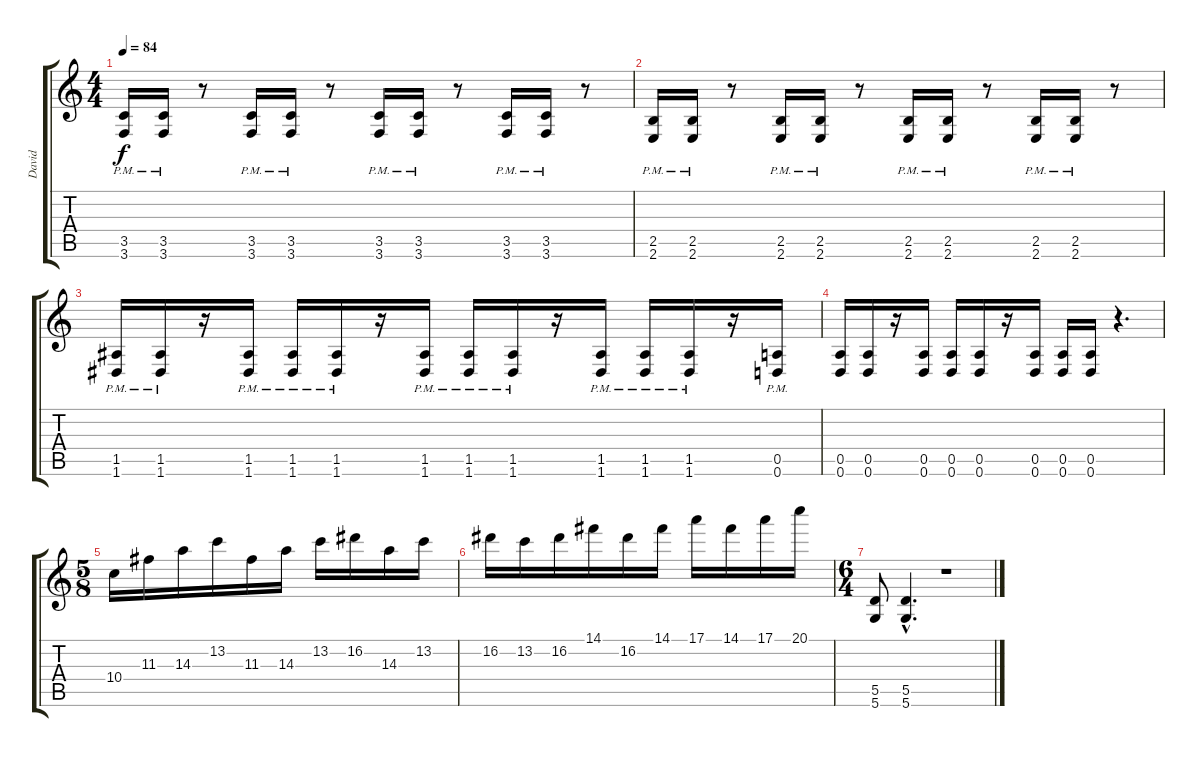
\track ("David" "David") {instrument distortionguitar}
\staff {score tabs}
\tuning (E4 B3 G3 D3 A2 D2) {hide}
\ts (4 4)
\tempo 84
\clef g2
\ks c
(3.5{pm} 3.6{pm}).16{dy f} (3.5{pm} 3.6{pm}).16 r.8 (3.5{pm} 3.6{pm}).16 (3.5{pm} 3.6{pm}).16 r.8 (3.5{pm} 3.6{pm}).16 (3.5{pm} 3.6{pm}).16 r.8 (3.5{pm} 3.6{pm}).16 (3.5{pm} 3.6{pm}).16 r.8 |
(2.5{pm} 2.6{pm}).16 (2.5{pm} 2.6{pm}).16 r.8 (2.5{pm} 2.6{pm}).16 (2.5{pm} 2.6{pm}).16 r.8 (2.5{pm} 2.6{pm}).16 (2.5{pm} 2.6{pm}).16 r.8 (2.5{pm} 2.6{pm}).16 (2.5{pm} 2.6{pm}).16 r.8 |
(1.5{pm} 1.6{pm}).16 (1.5{pm} 1.6{pm}).16 r.16 (1.5{pm} 1.6{pm}).16 (1.5{pm} 1.6{pm}).16 (1.5{pm} 1.6{pm}).16 r.16 (1.5{pm} 1.6{pm}).16 (1.5{pm} 1.6{pm}).16 (1.5{pm} 1.6{pm}).16 r.16 (1.5{pm} 1.6{pm}).16 (1.5{pm} 1.6{pm}).16 (1.5{pm} 1.6{pm}).16 r.16 (0.5{pm} 0.6{pm}).16 |
(0.5 0.6).16 (0.5 0.6).16 r.16 (0.5 0.6).16 (0.5 0.6).16 (0.5 0.6).16 r.16 (0.5 0.6).16 (0.5 0.6).16 (0.5 0.6).16 r.4{d} |
\ts (5 8)
10.4.16 11.3.16 14.3.16 13.2.16 11.3.16 14.3.16 13.2.16 16.2.16 14.3.16 13.2.16 |
16.2.16 13.2.16 16.2.16 14.1.16 16.2.16 14.1.16 17.1.16 14.1.16 17.1.16 20.1.16 |
\ts (6 4)
(5.5 5.6).8 (5.5{hac} 5.6{hac}).4{d} r.1
